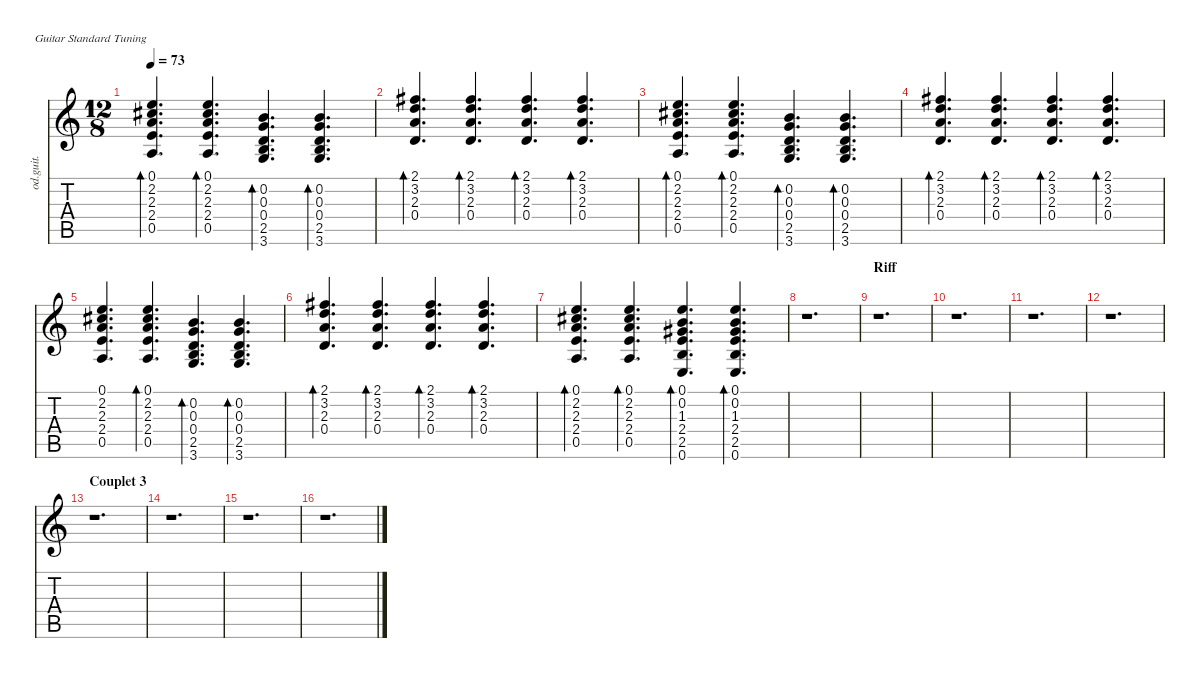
\defaultSystemsLayout 4
\hideDynamics
\bracketExtendMode nobrackets
\otherSystemsTrackNameOrientation horizontal
\track ("Guitar (overdrive)" "od.guit.") {instrument overdrivenguitar}
\staff {score tabs}
\tuning (E4 B3 G3 D3 A2 E2)
\ts (12 8)
\tempo 73
\clef g2
\ks c
(0.1 2.2{acc #} 2.3 2.4 0.5).4{d bd 60 dy f beam Up} (0.1 2.2{acc #} 2.3 2.4 0.5).4{d bd 60 beam Up} (0.2 0.3 0.4 2.5 3.6).4{d bd 60 beam Up} (0.2 0.3 0.4 2.5 3.6).4{d bd 60 beam Up} |
(2.1{acc #} 3.2 2.3 0.4).4{d bd 60 beam Up} (2.1{acc #} 3.2 2.3 0.4).4{d bd 60 beam Up} (2.1{acc #} 3.2 2.3 0.4).4{d bd 60 beam Up} (2.1{acc #} 3.2 2.3 0.4).4{d bd 60 beam Up} |
(0.1 2.2{acc #} 2.3 2.4 0.5).4{d bd 60 beam Up} (0.1 2.2{acc #} 2.3 2.4 0.5).4{d bd 60 beam Up} (0.2 0.3 0.4 2.5 3.6).4{d bd 60 beam Up} (0.2 0.3 0.4 2.5 3.6).4{d bd 60 beam Up} |
(2.1{acc #} 3.2 2.3 0.4).4{d bd 60 beam Up} (2.1{acc #} 3.2 2.3 0.4).4{d bd 60 beam Up} (2.1{acc #} 3.2 2.3 0.4).4{d bd 60 beam Up} (2.1{acc #} 3.2 2.3 0.4).4{d bd 60 beam Up} |
(0.1 2.2{acc #} 2.3 2.4 0.5).4{d beam Up} (0.1 2.2{acc #} 2.3 2.4 0.5).4{d bd 60 beam Up} (0.2 0.3 0.4 2.5 3.6).4{d bd 60 beam Up} (0.2 0.3 0.4 2.5 3.6).4{d bd 60 beam Up} |
(2.1{acc #} 3.2 2.3 0.4).4{d bd 60 beam Up} (2.1{acc #} 3.2 2.3 0.4).4{d bd 60 beam Up} (2.1{acc #} 3.2 2.3 0.4).4{d bd 60 beam Up} (2.1{acc #} 3.2 2.3 0.4).4{d bd 60 beam Up} |
(0.1 2.2{acc #} 2.3 2.4 0.5).4{d bd 60 beam Up} (0.1 2.2{acc #} 2.3 2.4 0.5).4{d bd 60 beam Up} (0.1 0.2 1.3{acc #} 2.4 2.5 0.6).4{d bd 60 beam Up} (0.1 0.2 1.3{acc #} 2.4 2.5 0.6).4{d bd 60 beam Up} |
r.1{d beam Down} |
\section ("" "Riff")
r.1{d beam Down} |
r.1{d beam Down} |
r.1{d beam Down} |
r.1{d beam Down} |
\section ("" "Couplet 3")
r.1{d beam Down} |
r.1{d beam Down} |
r.1{d beam Down} |
r.1{d beam Down}
